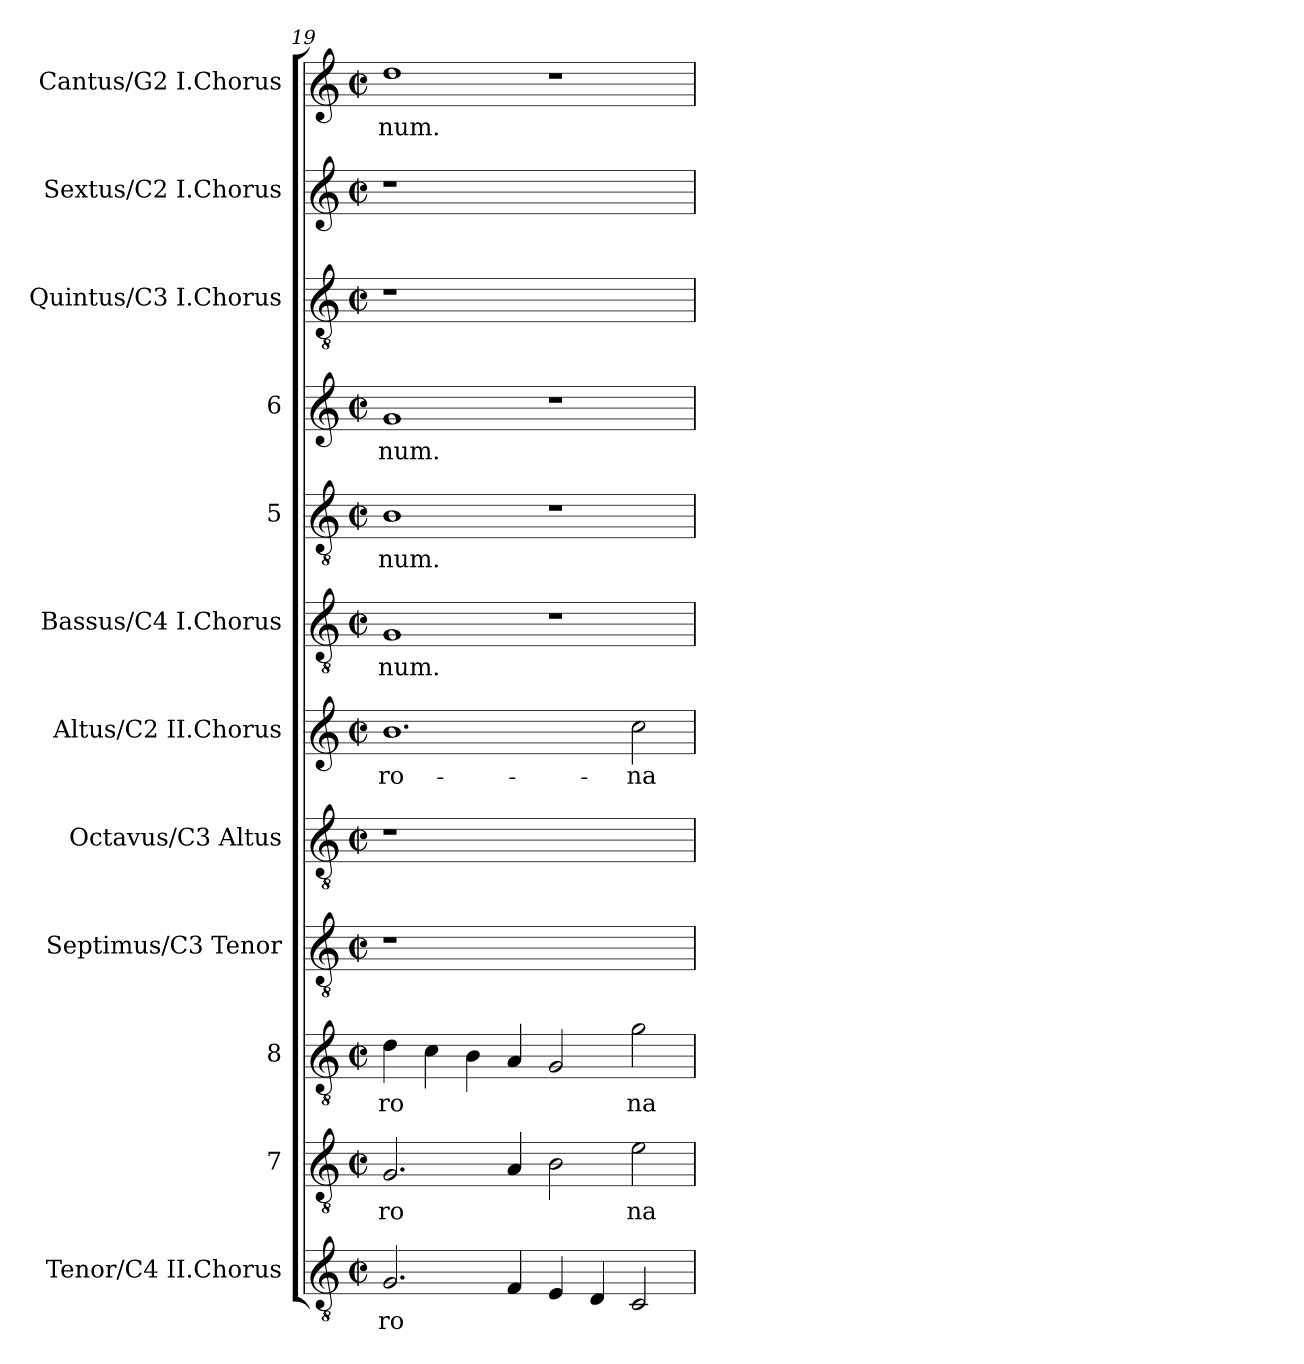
**kern	**text	**kern	**text	**kern	**text	**kern	**kern	**kern	**text	**kern	**text	**kern	**text	**kern	**text	**kern	**kern	**kern	**text
*part12	*part12	*part11	*part11	*part10	*part10	*part9	*part8	*part7	*part7	*part6	*part6	*part5	*part5	*part4	*part4	*part3	*part2	*part1	*part1
*staff12	*staff12	*staff11	*staff11	*staff10	*staff10	*staff9	*staff8	*staff7	*staff7	*staff6	*staff6	*staff5	*staff5	*staff4	*staff4	*staff3	*staff2	*staff1	*staff1
*I"Tenor/C4  II.Chorus	*	*I"7	*	*I"8	*	*I"Septimus/C3  Tenor	*I"Octavus/C3  Altus	*I"Altus/C2  II.Chorus	*	*I"Bassus/C4  I.Chorus	*	*I"5	*	*I"6	*	*I"Quintus/C3  I.Chorus	*I"Sextus/C2  I.Chorus	*I"Cantus/G2  I.Chorus	*
*I'T	*	*	*	*	*	*	*	*I'A	*	*I'B	*	*	*	*	*	*	*	*I'C	*
*clefGv2	*	*clefGv2	*	*clefGv2	*	*clefGv2	*clefGv2	*clefG2	*	*clefGv2	*	*clefGv2	*	*clefG2	*	*clefGv2	*clefG2	*clefG2	*
*k[]	*	*k[]	*	*k[]	*	*k[]	*k[]	*k[]	*	*k[]	*	*k[]	*	*k[]	*	*k[]	*k[]	*k[]	*
*C:	*	*C:	*	*C:	*	*C:	*C:	*C:	*	*C:	*	*C:	*	*C:	*	*C:	*C:	*C:	*
*M2/2	*	*M2/2	*	*M2/2	*	*M2/2	*M2/2	*M2/2	*	*M2/2	*	*M2/2	*	*M2/2	*	*M2/2	*M2/2	*M2/2	*
*met(c|)	*	*met(c|)	*	*met(c|)	*	*met(c|)	*met(c|)	*met(c|)	*	*met(c|)	*	*met(c|)	*	*met(c|)	*	*met(c|)	*met(c|)	*met(c|)	*
=19	=19	=19	=19	=19	=19	=19	=19	=19	=19	=19	=19	=19	=19	=19	=19	=19	=19	=19	=19
!	!LO:LY:b:cj	!	!LO:LY:b:cj	!	!LO:LY:b:cj	!	!	!	!LO:LY:b:cj	!	!LO:LY:b:cj	!	!LO:LY:b:cj	!	!LO:LY:b:cj	!	!	!	!LO:LY:b:cj
2.G/	-ro-	2.G/	-ro-	4d\	-ro-	1r	1r	1.b	-ro-	1G	-num.	1B	-num.	1g	-num.	1r	1r	1dd	-num.
!	!	!	!	!	!LO:LY:b:cj	!	!	!	!	!	!	!	!	!	!	!	!	!	!
.	.	.	.	4c\	--	.	.	.	.	.	.	.	.	.	.	.	.	.	.
!	!	!	!	!	!LO:LY:b:cj	!	!	!	!	!	!	!	!	!	!	!	!	!	!
.	.	.	.	4B\	--	.	.	.	.	.	.	.	.	.	.	.	.	.	.
!	!LO:LY:b:cj	!	!LO:LY:b:cj	!	!LO:LY:b:cj	!	!	!	!	!	!	!	!	!	!	!	!	!	!
4F/	--	4A/	--	4A/	--	.	.	.	.	.	.	.	.	.	.	.	.	.	.
!	!LO:LY:b:cj	!	!LO:LY:b:cj	!	!LO:LY:b:cj	!	!	!	!	!	!	!	!	!	!	!	!	!	!
4E/	--	2B\	--	2G/	--	1ryy	1ryy	.	.	1r	.	1r	.	1r	.	1ryy	1ryy	1r	.
!	!LO:LY:b:cj	!	!	!	!	!	!	!	!	!	!	!	!	!	!	!	!	!	!
4D/	--	.	.	.	.	.	.	.	.	.	.	.	.	.	.	.	.	.	.
!	!LO:LY:b:cj	!	!LO:LY:b:cj	!	!LO:LY:b:cj	!	!	!	!LO:LY:b:cj	!	!	!	!	!	!	!	!	!	!
2C/	--	2e\	-na	2g\	-na	.	.	2cc\	-na	.	.	.	.	.	.	.	.	.	.
=	=	=	=	=	=	=	=	=	=	=	=	=	=	=	=	=	=	=	=
*-	*-	*-	*-	*-	*-	*-	*-	*-	*-	*-	*-	*-	*-	*-	*-	*-	*-	*-	*-
